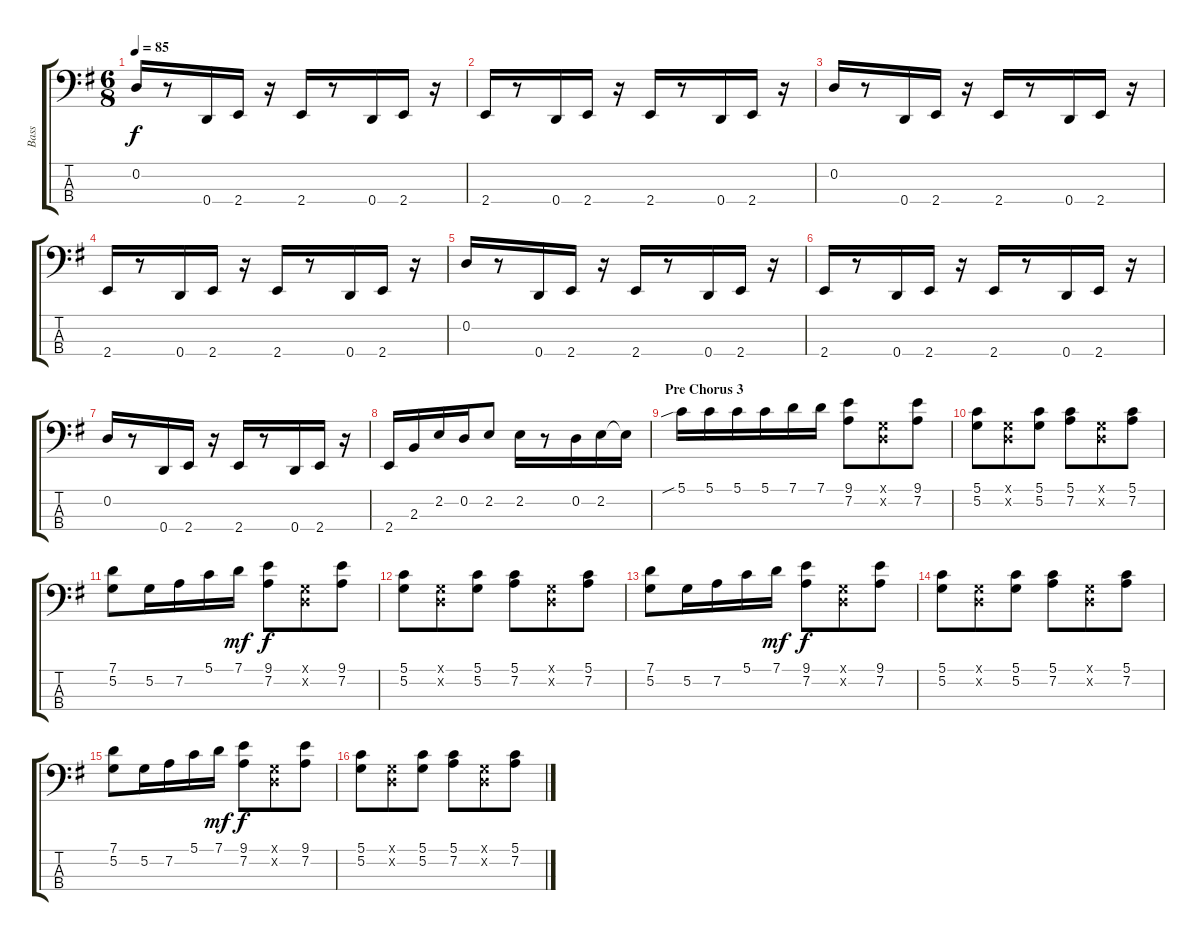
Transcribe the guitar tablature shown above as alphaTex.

\track ("Bass" "Bass") {instrument electricbassfinger}
\staff {score tabs}
\tuning (G2 D2 A1 D1) {hide}
\ts (6 8)
\tempo 85
\clef f4
\ks eminor
0.2.16{dy f} r.8 0.4.16 2.4.16 r.16 2.4.16 r.8 0.4.16 2.4.16 r.16 |
2.4.16 r.8 0.4.16 2.4.16 r.16 2.4.16 r.8 0.4.16 2.4.16 r.16 |
0.2.16 r.8 0.4.16 2.4.16 r.16 2.4.16 r.8 0.4.16 2.4.16 r.16 |
2.4.16 r.8 0.4.16 2.4.16 r.16 2.4.16 r.8 0.4.16 2.4.16 r.16 |
0.2.16 r.8 0.4.16 2.4.16 r.16 2.4.16 r.8 0.4.16 2.4.16 r.16 |
2.4.16 r.8 0.4.16 2.4.16 r.16 2.4.16 r.8 0.4.16 2.4.16 r.16 |
0.2.16 r.8 0.4.16 2.4.16 r.16 2.4.16 r.8 0.4.16 2.4.16 r.16 |
2.4.16 2.3.16 2.2.16 0.2.16 2.2.8 2.2.16 r.8 0.2.16 2.2.16 2.2{t}.16 |
\section ("" "Pre Chorus 3")
5.1{sib}.16 5.1.16 5.1.16 5.1.16 7.1.16 7.1.16 (9.1 7.2).8 (0.1{x} 0.2{x}).8 (9.1 7.2).8 |
(5.1 5.2).8 (0.1{x} 0.2{x}).8 (5.1 5.2).8 (5.1 7.2).8 (0.1{x} 0.2{x}).8 (5.1 7.2).8 |
(7.1 5.2).8 5.2.16 7.2.16 5.1.16 7.1.16{dy mf} (9.1 7.2).8{dy f} (0.1{x} 0.2{x}).8 (9.1 7.2).8 |
(5.1 5.2).8 (0.1{x} 0.2{x}).8 (5.1 5.2).8 (5.1 7.2).8 (0.1{x} 0.2{x}).8 (5.1 7.2).8 |
(7.1 5.2).8 5.2.16 7.2.16 5.1.16 7.1.16{dy mf} (9.1 7.2).8{dy f} (0.1{x} 0.2{x}).8 (9.1 7.2).8 |
(5.1 5.2).8 (0.1{x} 0.2{x}).8 (5.1 5.2).8 (5.1 7.2).8 (0.1{x} 0.2{x}).8 (5.1 7.2).8 |
(7.1 5.2).8 5.2.16 7.2.16 5.1.16 7.1.16{dy mf} (9.1 7.2).8{dy f} (0.1{x} 0.2{x}).8 (9.1 7.2).8 |
(5.1 5.2).8 (0.1{x} 0.2{x}).8 (5.1 5.2).8 (5.1 7.2).8 (0.1{x} 0.2{x}).8 (5.1 7.2).8
